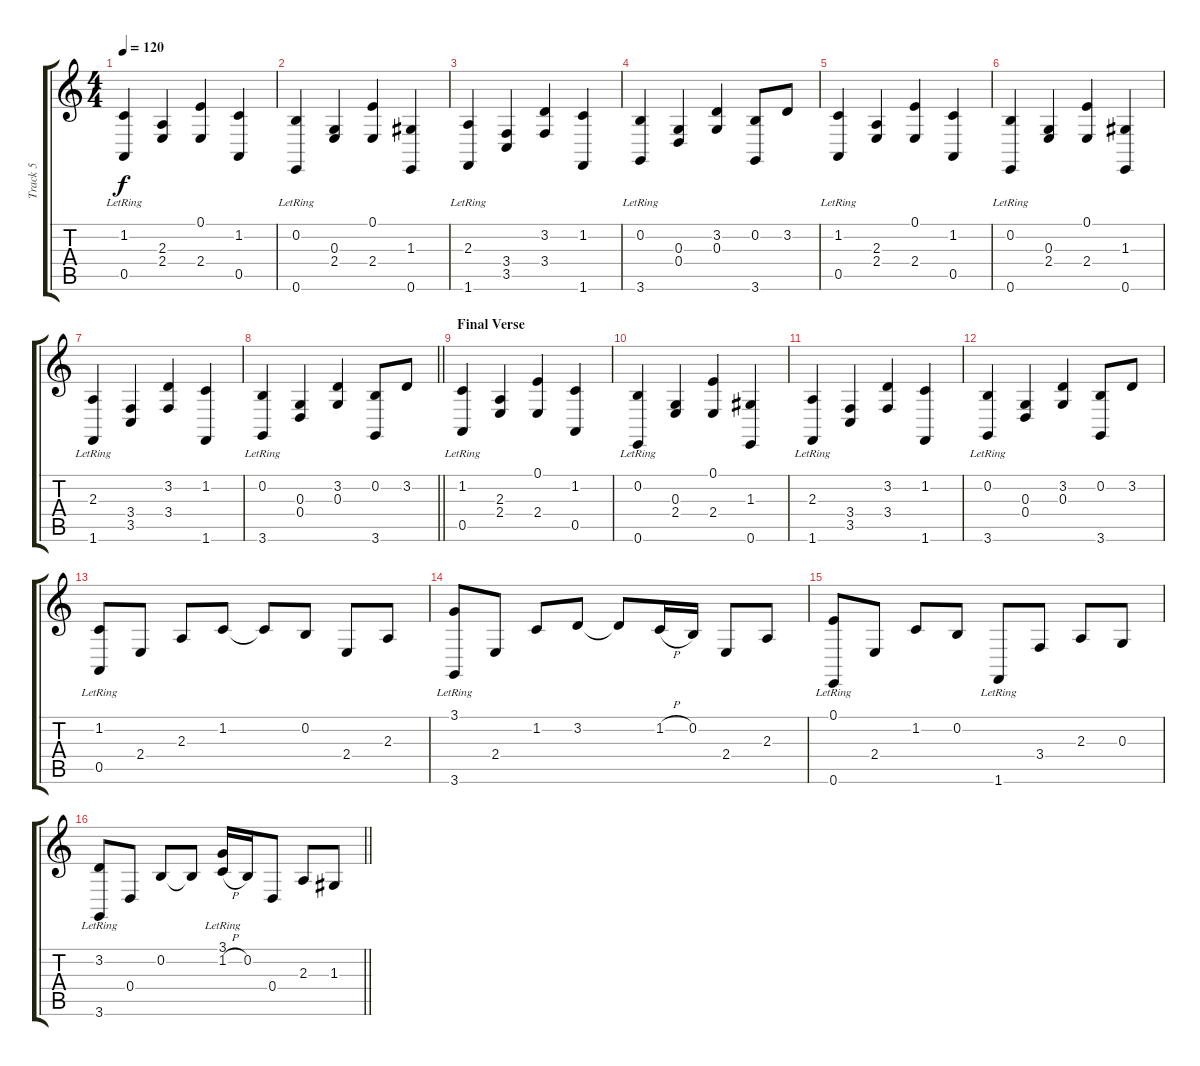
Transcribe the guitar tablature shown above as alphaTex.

\track ("Track 5" "Track 5") {instrument acousticgrandpiano}
\staff {score tabs}
\tuning (E4 B3 G3 D3 A2 E2) {hide}
\ts (4 4)
\tempo 120
\clef g2
\ks c
(1.2 0.5{lr}).4{dy f} (2.3 2.4).4 (0.1 2.4).4 (1.2 0.5).4 |
(0.2 0.6{lr}).4 (0.3 2.4).4 (0.1 2.4).4 (1.3 0.6).4 |
(2.3 1.6{lr}).4 (3.4 3.5).4 (3.2 3.4).4 (1.2 1.6).4 |
(0.2 3.6{lr}).4 (0.3 0.4).4 (3.2 0.3).4 (0.2 3.6).8 3.2.8 |
(1.2 0.5{lr}).4 (2.3 2.4).4 (0.1 2.4).4 (1.2 0.5).4 |
(0.2 0.6{lr}).4 (0.3 2.4).4 (0.1 2.4).4 (1.3 0.6).4 |
(2.3 1.6{lr}).4 (3.4 3.5).4 (3.2 3.4).4 (1.2 1.6).4 |
\barLineRight lightlight
(0.2 3.6{lr}).4 (0.3 0.4).4 (3.2 0.3).4 (0.2 3.6).8 3.2.8 |
\section ("" "Final Verse")
(1.2 0.5{lr}).4{volume 10 instrument acousticgrandpiano} (2.3 2.4).4 (0.1 2.4).4 (1.2 0.5).4 |
(0.2 0.6{lr}).4 (0.3 2.4).4 (0.1 2.4).4 (1.3 0.6).4 |
(2.3 1.6{lr}).4 (3.4 3.5).4 (3.2 3.4).4 (1.2 1.6).4 |
(0.2 3.6{lr}).4 (0.3 0.4).4 (3.2 0.3).4 (0.2 3.6).8 3.2.8 |
(1.2 0.5{lr}).8 2.4.8 2.3.8 1.2.8 1.2{t}.8 0.2.8 2.4.8 2.3.8 |
(3.1{lr} 3.6{lr}).8 2.4.8 1.2.8 3.2.8 3.2{t}.8 1.2{h}.16 0.2.16 2.4.8 2.3.8 |
(0.1{lr} 0.6{lr}).8 2.4.8 1.2.8 0.2.8 1.6{lr}.8 3.4.8 2.3.8 0.3.8 |
\barLineRight lightlight
(3.2{lr} 3.6{lr}).8 0.4.8 0.2.8 0.2{t}.8 (3.1{lr} 1.2{h}).16 0.2.16 0.4.8 2.3.8 1.3.8
